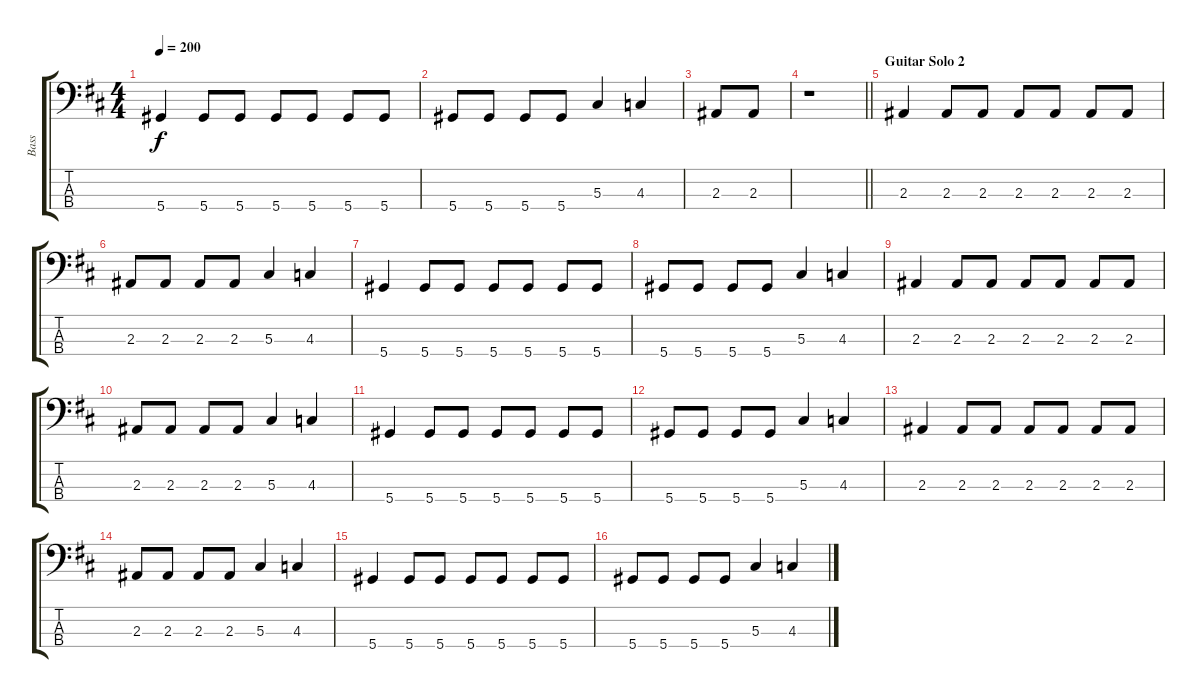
\track ("Bass" "Bass") {instrument electricbassfinger}
\staff {score tabs}
\tuning (Gb2 Db2 Ab1 Eb1) {hide}
\ts (4 4)
\tempo 200
\clef f4
\ks d
5.4.4{dy f} 5.4.8 5.4.8 5.4.8 5.4.8 5.4.8 5.4.8 |
5.4.8 5.4.8 5.4.8 5.4.8 5.3.4 4.3.4 |
2.3.8 2.3.8 |
\barLineRight lightlight
r.1 |
\section ("" "Guitar Solo 2")
2.3.4 2.3.8 2.3.8 2.3.8 2.3.8 2.3.8 2.3.8 |
2.3.8 2.3.8 2.3.8 2.3.8 5.3.4 4.3.4 |
5.4.4 5.4.8 5.4.8 5.4.8 5.4.8 5.4.8 5.4.8 |
5.4.8 5.4.8 5.4.8 5.4.8 5.3.4 4.3.4 |
2.3.4 2.3.8 2.3.8 2.3.8 2.3.8 2.3.8 2.3.8 |
2.3.8 2.3.8 2.3.8 2.3.8 5.3.4 4.3.4 |
5.4.4 5.4.8 5.4.8 5.4.8 5.4.8 5.4.8 5.4.8 |
5.4.8 5.4.8 5.4.8 5.4.8 5.3.4 4.3.4 |
2.3.4 2.3.8 2.3.8 2.3.8 2.3.8 2.3.8 2.3.8 |
2.3.8 2.3.8 2.3.8 2.3.8 5.3.4 4.3.4 |
5.4.4 5.4.8 5.4.8 5.4.8 5.4.8 5.4.8 5.4.8 |
5.4.8 5.4.8 5.4.8 5.4.8 5.3.4 4.3.4
